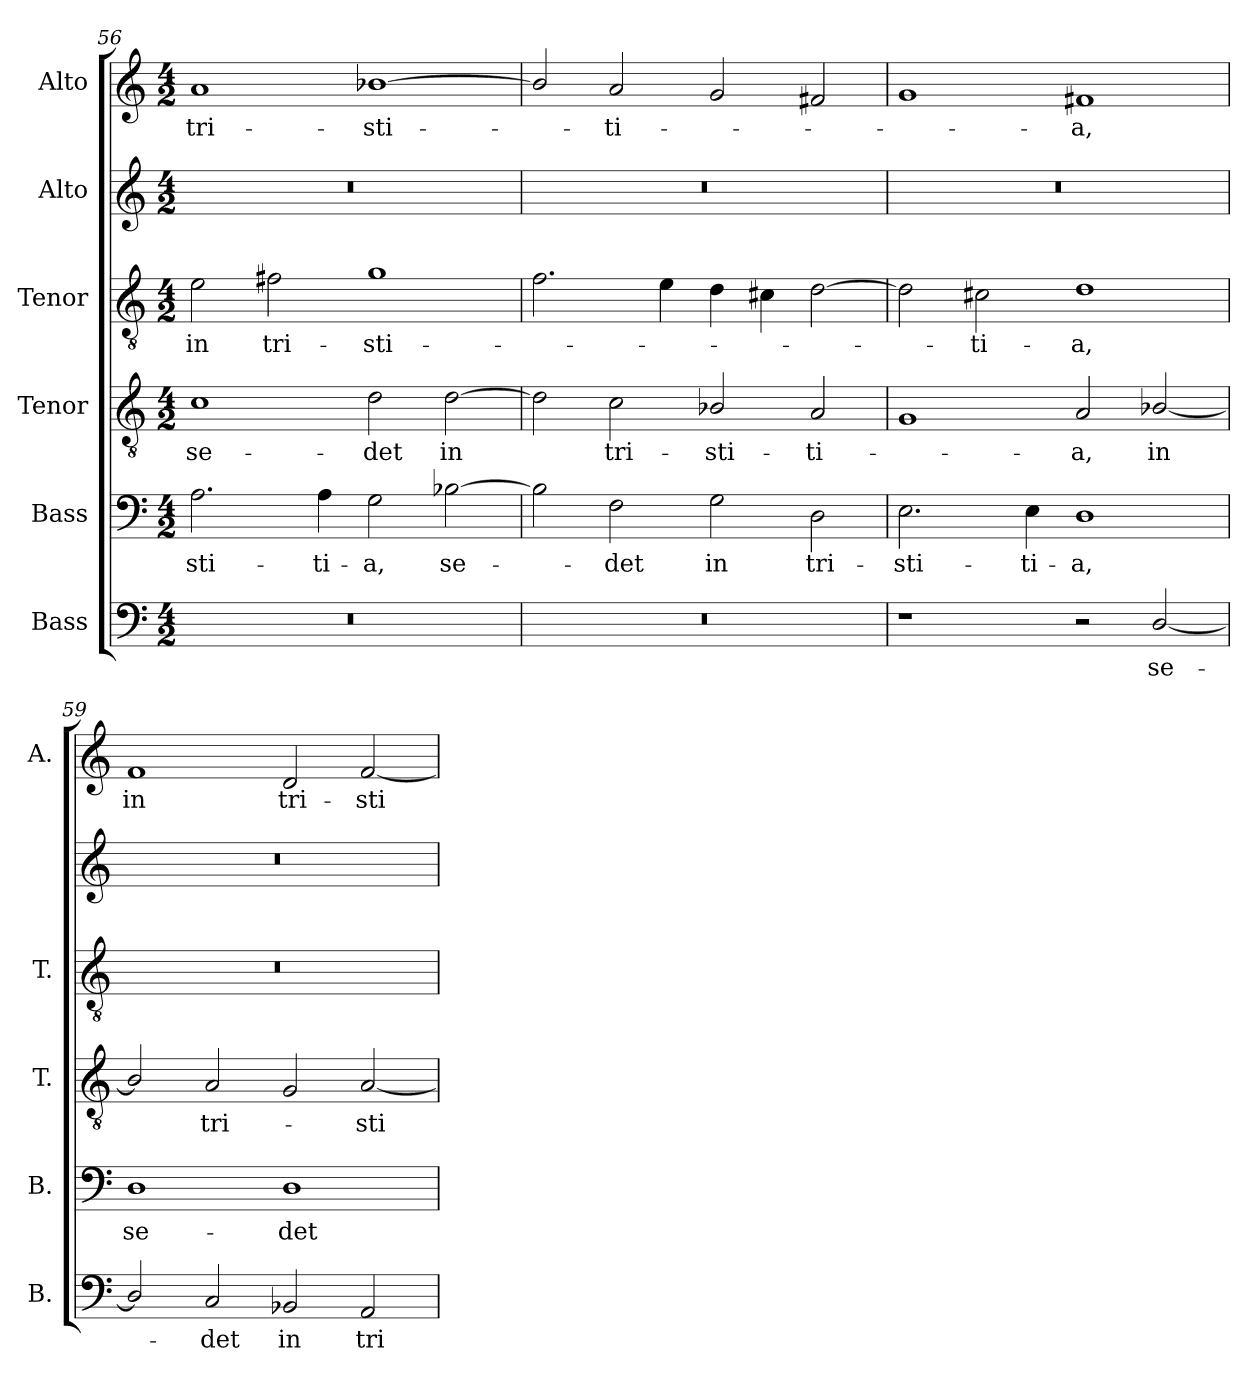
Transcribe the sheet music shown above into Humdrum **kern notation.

**kern	**text	**kern	**text	**kern	**text	**kern	**text	**kern	**kern	**text
*part6	*part6	*part5	*part5	*part4	*part4	*part3	*part3	*part2	*part1	*part1
*staff6	*staff6	*staff5	*staff5	*staff4	*staff4	*staff3	*staff3	*staff2	*staff1	*staff1
*I"Bass	*	*I"Bass	*	*I"Tenor	*	*I"Tenor	*	*I"Alto	*I"Alto	*
*I'B.	*	*I'B.	*	*I'T.	*	*I'T.	*	*	*I'A.	*
!!LO:LB:g=z
*clefF4	*	*clefF4	*	*clefGv2	*	*clefGv2	*	*clefG2	*clefG2	*
*	*	*	*	*ITrd7c12	*	*ITrd7c12	*	*	*	*
*k[]	*	*k[]	*	*k[]	*	*k[]	*	*k[]	*k[]	*
*C:	*	*C:	*	*C:	*	*C:	*	*C:	*C:	*
*M4/2	*	*M4/2	*	*M4/2	*	*M4/2	*	*M4/2	*M4/2	*
=56	=56	=56	=56	=56	=56	=56	=56	=56	=56	=56
!LO:N:vis=1	!	!	!	!	!	!	!	!	!	!
!	!	!	!LO:LY:b:color=#000000	!	!	!	!	!	!	!
!	!	!	!	!	!LO:LY:b:color=#000000	!	!	!	!	!
!	!	!	!	!	!	!	!LO:LY:b:color=#000000	!LO:N:vis=1	!	!
!	!	!	!	!	!	!	!	!	!	!LO:LY:b:color=#000000
0r	.	2.Ai\	-sti-	1Ci	se-	2Ei\	in	0r	1ai	tri-
!	!	!	!	!	!	!	!LO:LY:b:color=#000000	!	!	!
.	.	.	.	.	.	2F#Xi\	tri-	.	.	.
!	!	!	!LO:LY:b:color=#000000	!	!	!	!	!	!	!
.	.	4Ai\	-ti-	.	.	.	.	.	.	.
!	!	!	!LO:LY:b:color=#000000	!	!	!	!	!	!	!
!	!	!	!	!	!LO:LY:b:color=#000000	!	!	!	!	!
!	!	!	!	!	!	!	!LO:LY:b:color=#000000	!	!	!
!	!	!	!	!	!	!	!	!	!	!LO:LY:b:color=#000000
.	.	2Gi\	-a,	2Di\	-det	1Gi	-sti-	.	[1b-Xi	-sti-
!	!	!	!LO:LY:b:color=#000000	!	!	!	!	!	!	!
!	!	!	!	!	!LO:LY:b:color=#000000	!	!	!	!	!
.	.	[2B-Xi\	se-	[2Di\	in	.	.	.	.	.
=57	=57	=57	=57	=57	=57	=57	=57	=57	=57	=57
!LO:N:vis=1	!	!	!	!	!	!	!	!LO:N:vis=1	!	!
0r	.	2B-i\]	.	2Di\]	.	2.Fi\	.	0r	2b-i/]	.
!	!	!	!LO:LY:b:color=#000000	!	!	!	!	!	!	!
!	!	!	!	!	!LO:LY:b:color=#000000	!	!	!	!	!
!	!	!	!	!	!	!	!	!	!	!LO:LY:b:color=#000000
.	.	2Fi\	-det	2Ci\	tri-	.	.	.	2ai/	-ti-
.	.	.	.	.	.	4Ei\	.	.	.	.
!	!	!	!LO:LY:b:color=#000000	!	!	!	!	!	!	!
!	!	!	!	!	!LO:LY:b:color=#000000	!	!	!	!	!
.	.	2Gi\	in	2BB-Xi/	-sti-	4Di\	.	.	2gi/	.
.	.	.	.	.	.	4C#Xi\	.	.	.	.
!	!	!	!LO:LY:b:color=#000000	!	!	!	!	!	!	!
!	!	!	!	!	!LO:LY:b:color=#000000	!	!	!	!	!
.	.	2Di\	tri-	2AAi/	-ti-	[2Di\	.	.	2f#Xi/	.
=58	=58	=58	=58	=58	=58	=58	=58	=58	=58	=58
!	!	!	!LO:LY:b:color=#000000	!	!	!	!	!LO:N:vis=1	!	!
1r	.	2.Ei\	-sti-	1GGi	.	2Di\]	.	0r	1gi	.
!	!	!	!	!	!	!	!LO:LY:b:color=#000000	!	!	!
.	.	.	.	.	.	2C#i\	-ti-	.	.	.
!	!	!	!LO:LY:b:color=#000000	!	!	!	!	!	!	!
.	.	4Ei\	-ti-	.	.	.	.	.	.	.
!	!	!	!LO:LY:b:color=#000000	!	!	!	!	!	!	!
!	!	!	!	!	!LO:LY:b:color=#000000	!	!	!	!	!
!	!	!	!	!	!	!	!LO:LY:b:color=#000000	!	!	!
!	!	!	!	!	!	!	!	!	!	!LO:LY:b:color=#000000
2r	.	1Di	-a,	2AAi/	-a,	1Di	-a,	.	1f#Xi	-a,
!	!LO:LY:b:color=#000000	!	!	!	!	!	!	!	!	!
!	!	!	!	!	!LO:LY:b:color=#000000	!	!	!	!	!
[2Di/	se-	.	.	[2BB-Xi/	in	.	.	.	.	.
=59	=59	=59	=59	=59	=59	=59	=59	=59	=59	=59
!	!	!	!LO:LY:b:color=#000000	!	!	!LO:N:vis=1	!	!LO:N:vis=1	!	!
!	!	!	!	!	!	!	!	!	!	!LO:LY:b:color=#000000
2Di/]	.	1Di	se-	2BB-i/]	.	0r	.	0r	1fi	in
!	!LO:LY:b:color=#000000	!	!	!	!	!	!	!	!	!
!	!	!	!	!	!LO:LY:b:color=#000000	!	!	!	!	!
2Ci/	-det	.	.	2AAi/	tri-	.	.	.	.	.
!	!LO:LY:b:color=#000000	!	!	!	!	!	!	!	!	!
!	!	!	!LO:LY:b:color=#000000	!	!	!	!	!	!	!
!	!	!	!	!	!	!	!	!	!	!LO:LY:b:color=#000000
2BB-Xi/	in	1Di	-det	2GGi/	.	.	.	.	2di/	tri-
!	!LO:LY:b:color=#000000	!	!	!	!	!	!	!	!	!
!	!	!	!	!	!LO:LY:b:color=#000000	!	!	!	!	!
!	!	!	!	!	!	!	!	!	!	!LO:LY:b:color=#000000
2AAi/	tri-	.	.	[2AAi/	-sti-	.	.	.	[2fi/	-sti-
=	=	=	=	=	=	=	=	=	=	=
*-	*-	*-	*-	*-	*-	*-	*-	*-	*-	*-
